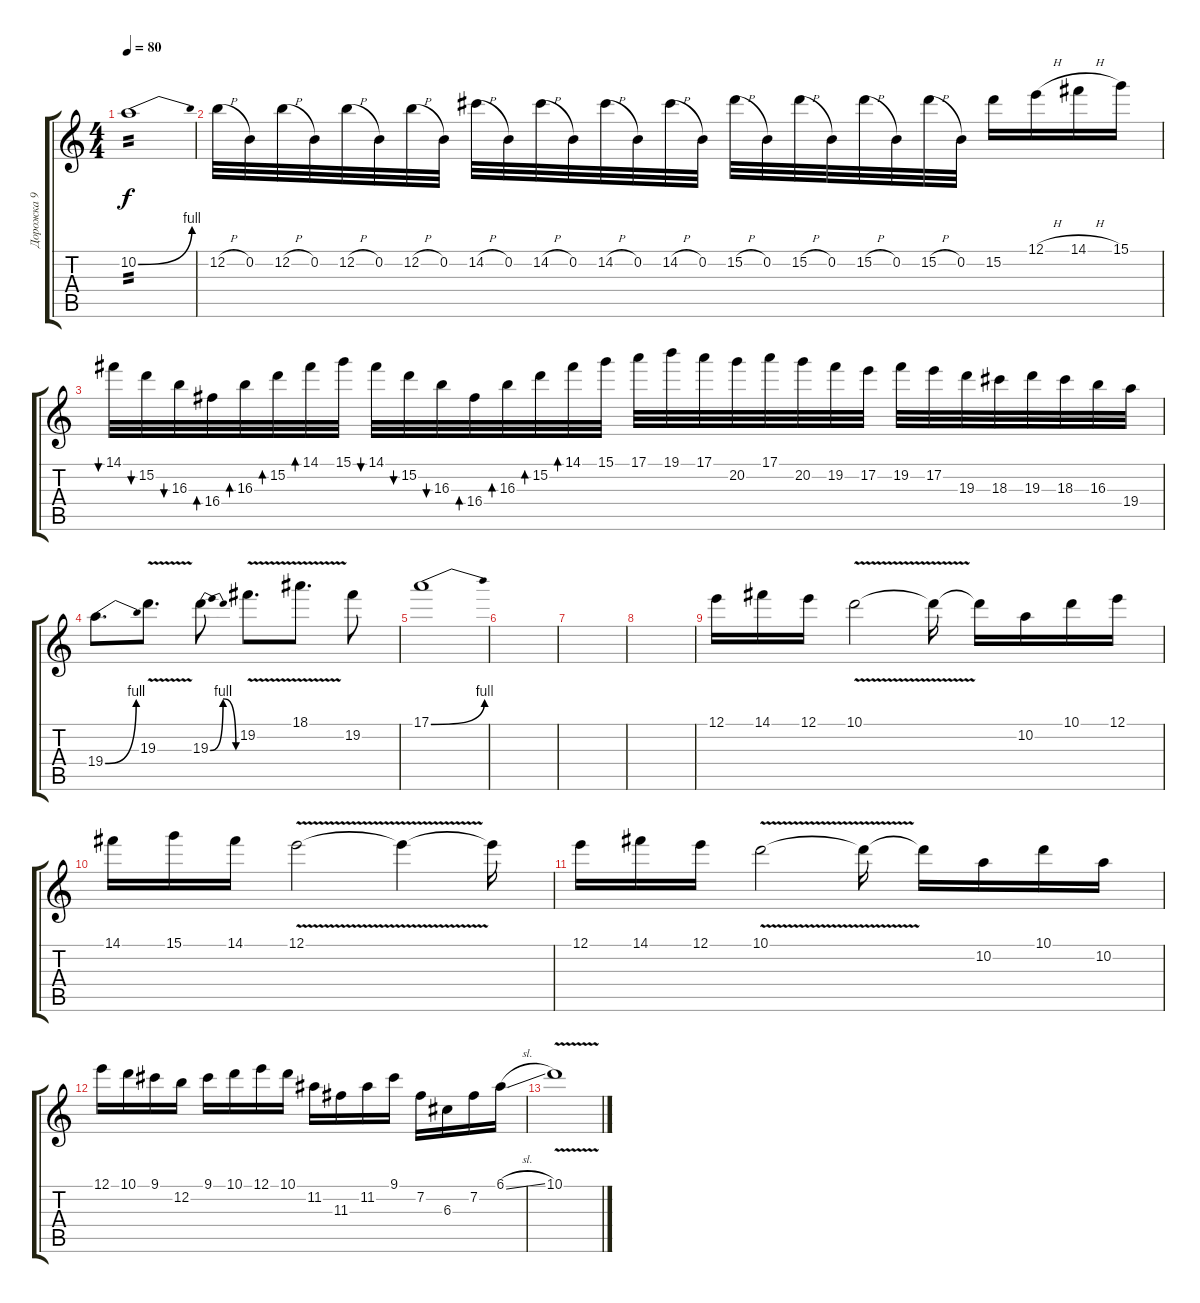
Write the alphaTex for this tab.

\track ("Дорожка 9" "Дорожка 9") {instrument distortionguitar}
\staff {score tabs}
\tuning (E4 B3 G3 D3 A2 E2) {hide}
\ts (4 4)
\tempo 80
\clef g2
\ks c
10.2{be (bend 0 0 60 4)}.1{tp 2 dy f} |
12.2{h}.32 0.2.32 12.2{h}.32 0.2.32 12.2{h}.32 0.2.32 12.2{h}.32 0.2.32 14.2{h}.32 0.2.32 14.2{h}.32 0.2.32 14.2{h}.32 0.2.32 14.2{h}.32 0.2.32 15.2{h}.32 0.2.32 15.2{h}.32 0.2.32 15.2{h}.32 0.2.32 15.2{h}.32 0.2.32 15.2.16 12.1{h}.16 14.1{h}.16 15.1.16 |
14.1.32{bu 60} 15.2.32{bu 60} 16.3.32{bu 60} 16.4.32{bd 60} 16.3.32{bd 60} 15.2.32{bd 60} 14.1.32{bd 60} 15.1.32 14.1.32{bu 60} 15.2.32{bu 60} 16.3.32{bu 60} 16.4.32{bd 60} 16.3.32{bd 60} 15.2.32{bd 60} 14.1.32{bd 60} 15.1.32 17.1.32 19.1.32 17.1.32 20.2.32 17.1.32 20.2.32 19.2.32 17.2.32 19.2.32 17.2.32 19.3.32 18.3.32 19.3.32 18.3.32 16.3.32 19.4.32 |
19.4{be (bend 0 0 60 4)}.8{d} 19.3{v}.8{d} 19.3{be (bendrelease 0 0 15 4 45 4 60 0)}.8 19.2{v}.8{d} 18.1{v}.8{d} 19.2.8 |
17.1{be (bend 0 0 60 4)}.1 |
|
|
|
12.1.16 14.1.16 12.1.16 10.1{v}.2 10.1{t}.16 10.1{t}.16 10.2.16 10.1.16 12.1.16 |
14.1.16 15.1.16 14.1.16 12.1{v}.2 12.1{t}.4 12.1{t}.16 |
12.1.16 14.1.16 12.1.16 10.1{v}.2 10.1{t}.16 10.1{t}.16 10.2.16 10.1.16 10.2.16 |
12.1.16 10.1.16 9.1.16 12.2.16 9.1.16 10.1.16 12.1.16 10.1.16 11.2.16 11.3.16 11.2.16 9.1.16 7.2.16 6.3.16 7.2.16 6.1{sl}.16 |
10.1{v}.1
